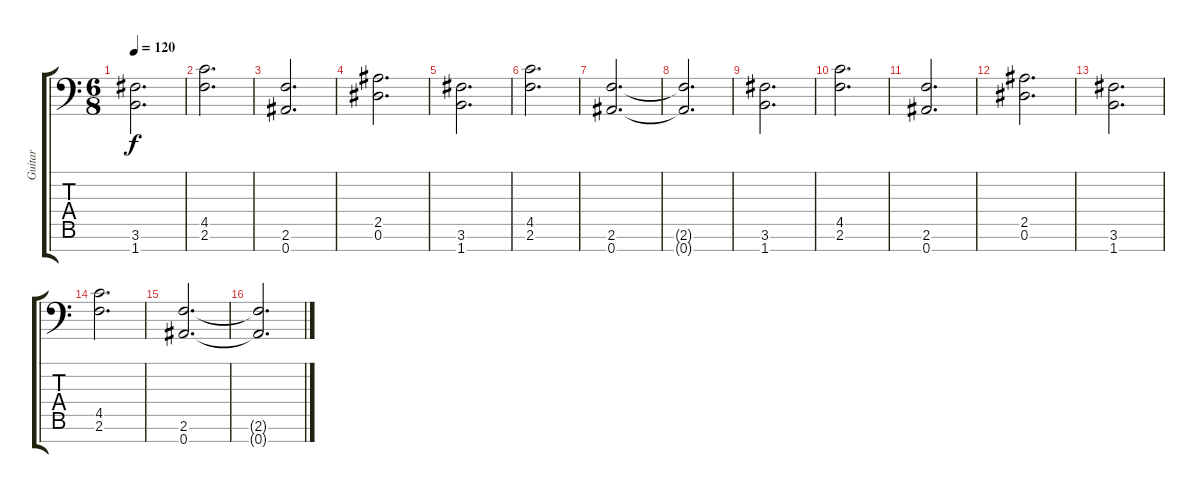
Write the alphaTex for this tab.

\track ("Guitar" "Guitar") {instrument distortionguitar}
\staff {score tabs}
\tuning (Eb4 Bb3 Gb3 Db3 Ab2 Eb2 Bb1) {hide}
\ts (6 8)
\tempo 120
\clef f4
\ks c
(3.6 1.7).2{d dy f} |
(4.5 2.6).2{d} |
(2.6 0.7).2{d} |
(2.5 0.6).2{d} |
(3.6 1.7).2{d} |
(4.5 2.6).2{d} |
(2.6 0.7).2{d} |
(2.6{t} 0.7{t}).2{d} |
(3.6 1.7).2{d} |
(4.5 2.6).2{d} |
(2.6 0.7).2{d} |
(2.5 0.6).2{d} |
(3.6 1.7).2{d} |
(4.5 2.6).2{d} |
(2.6 0.7).2{d} |
(2.6{t} 0.7{t}).2{d}
